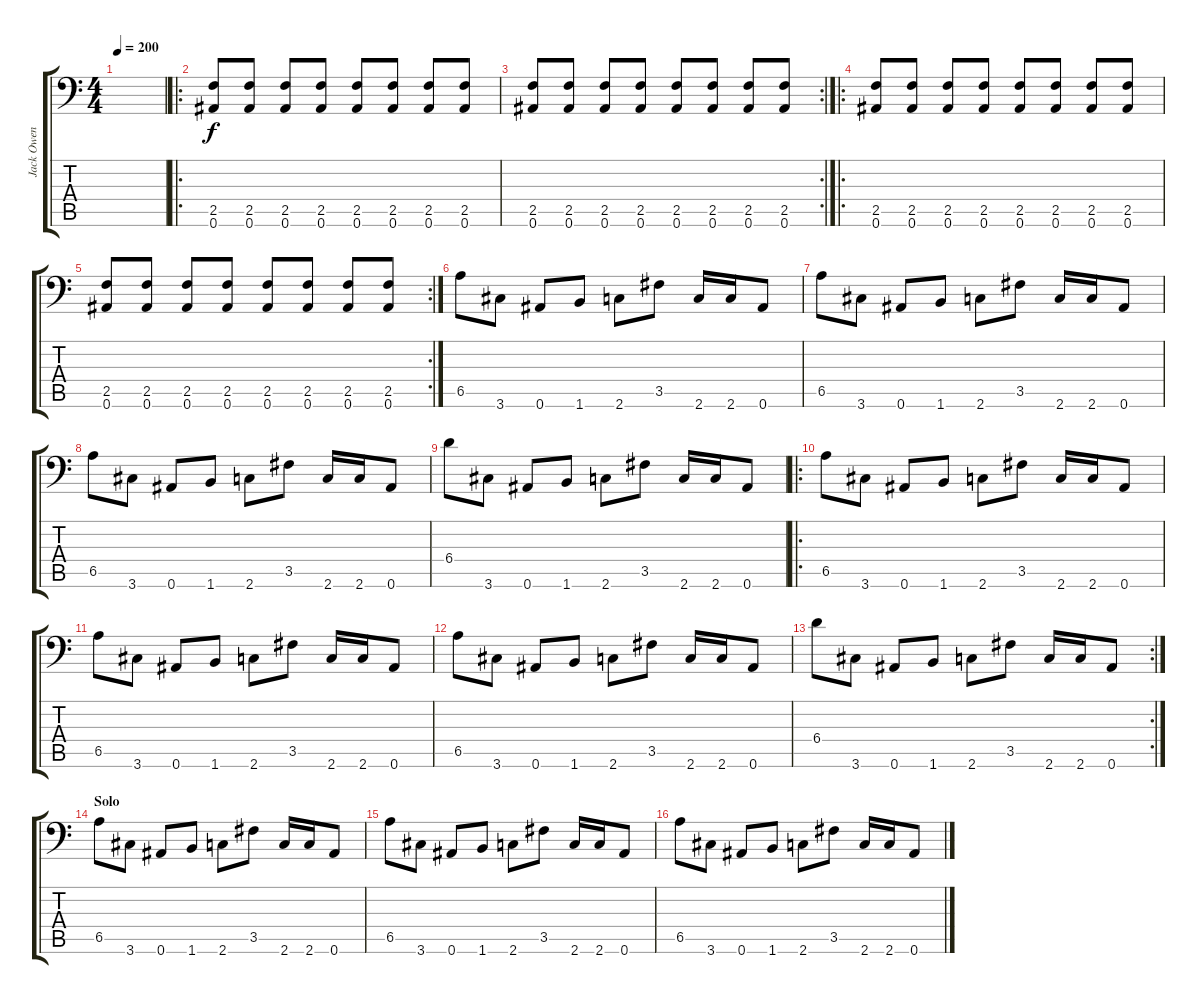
\track ("Jack Owen" "Jack Owen") {instrument distortionguitar}
\staff {score tabs}
\tuning (Bb3 F3 Db3 Ab2 Eb2 Bb1) {hide}
\ts (4 4)
\tempo 200
\clef f4
\ks c
|
\ro
(2.5 0.6).8 (2.5 0.6).8 (2.5 0.6).8 (2.5 0.6).8 (2.5 0.6).8 (2.5 0.6).8 (2.5 0.6).8 (2.5 0.6).8 |
\rc 2
(2.5 0.6).8 (2.5 0.6).8 (2.5 0.6).8 (2.5 0.6).8 (2.5 0.6).8 (2.5 0.6).8 (2.5 0.6).8 (2.5 0.6).8 |
\ro
(2.5 0.6).8 (2.5 0.6).8 (2.5 0.6).8 (2.5 0.6).8 (2.5 0.6).8 (2.5 0.6).8 (2.5 0.6).8 (2.5 0.6).8 |
\rc 2
(2.5 0.6).8 (2.5 0.6).8 (2.5 0.6).8 (2.5 0.6).8 (2.5 0.6).8 (2.5 0.6).8 (2.5 0.6).8 (2.5 0.6).8 |
6.5.8 3.6.8 0.6.8 1.6.8 2.6.8 3.5.8 2.6.16 2.6.16 0.6.8 |
6.5.8 3.6.8 0.6.8 1.6.8 2.6.8 3.5.8 2.6.16 2.6.16 0.6.8 |
6.5.8 3.6.8 0.6.8 1.6.8 2.6.8 3.5.8 2.6.16 2.6.16 0.6.8 |
6.4.8 3.6.8 0.6.8 1.6.8 2.6.8 3.5.8 2.6.16 2.6.16 0.6.8 |
\ro
6.5.8 3.6.8 0.6.8 1.6.8 2.6.8 3.5.8 2.6.16 2.6.16 0.6.8 |
6.5.8 3.6.8 0.6.8 1.6.8 2.6.8 3.5.8 2.6.16 2.6.16 0.6.8 |
6.5.8 3.6.8 0.6.8 1.6.8 2.6.8 3.5.8 2.6.16 2.6.16 0.6.8 |
\rc 2
6.4.8 3.6.8 0.6.8 1.6.8 2.6.8 3.5.8 2.6.16 2.6.16 0.6.8 |
\section ("" "Solo")
6.5.8 3.6.8 0.6.8 1.6.8 2.6.8 3.5.8 2.6.16 2.6.16 0.6.8 |
6.5.8 3.6.8 0.6.8 1.6.8 2.6.8 3.5.8 2.6.16 2.6.16 0.6.8 |
6.5.8 3.6.8 0.6.8 1.6.8 2.6.8 3.5.8 2.6.16 2.6.16 0.6.8
